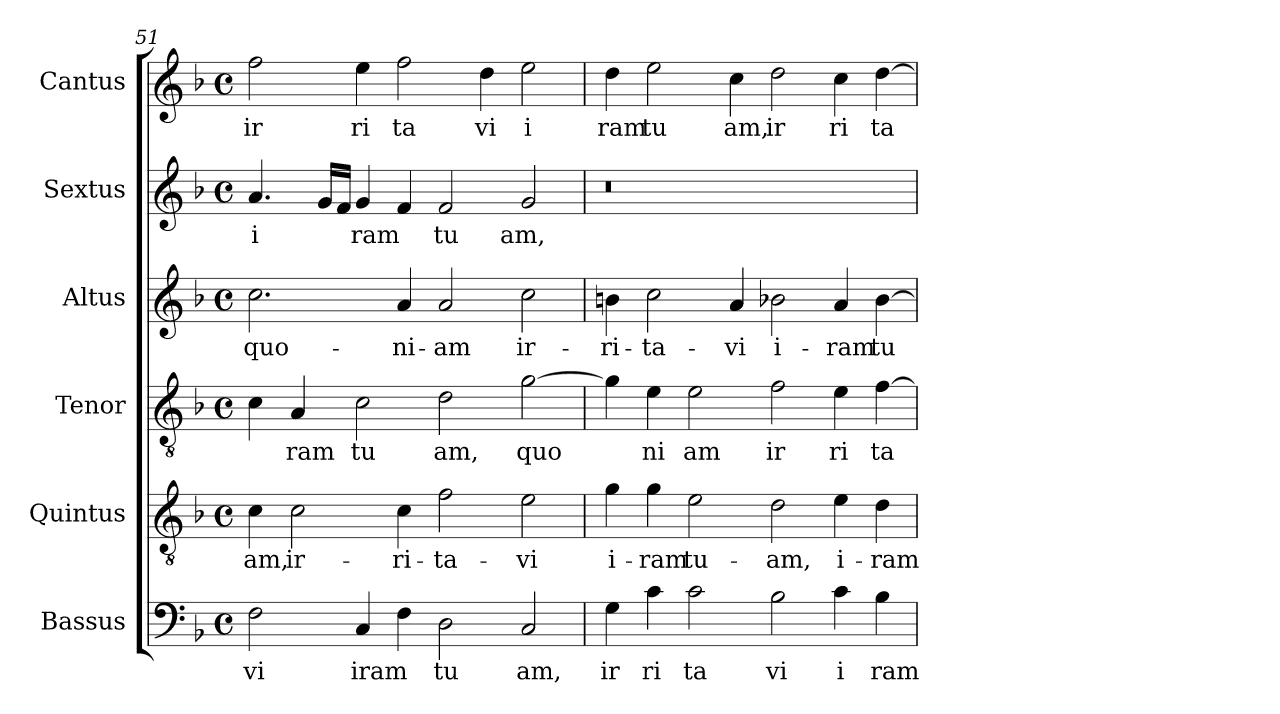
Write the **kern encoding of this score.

**kern	**text	**kern	**text	**kern	**text	**kern	**text	**kern	**text	**kern	**text
*part6	*part6	*part5	*part5	*part4	*part4	*part3	*part3	*part2	*part2	*part1	*part1
*staff6	*staff6	*staff5	*staff5	*staff4	*staff4	*staff3	*staff3	*staff2	*staff2	*staff1	*staff1
*I"Bassus	*	*I"Quintus	*	*I"Tenor	*	*I"Altus	*	*I"Sextus	*	*I"Cantus	*
*clefF4	*	*clefGv2	*	*clefGv2	*	*clefG2	*	*clefG2	*	*clefG2	*
*k[b-]	*	*k[b-]	*	*k[b-]	*	*k[b-]	*	*k[b-]	*	*k[b-]	*
*F:	*	*F:	*	*F:	*	*F:	*	*F:	*	*F:	*
*M4/4	*	*M4/4	*	*M4/4	*	*M4/4	*	*M4/4	*	*M4/4	*
*met(c)	*	*met(c)	*	*met(c)	*	*met(c)	*	*met(c)	*	*met(c)	*
=51	=51	=51	=51	=51	=51	=51	=51	=51	=51	=51	=51
!	!LO:LY:b:cj	!	!LO:LY:b:cj	!	!	!	!LO:LY:b:cj	!	!LO:LY:b:rj	!	!LO:LY:b:cj
2F\	vi	4c\	-am,	4c\	.	2.cc\	quo-	4.a/	i	2ff\	ir
!	!	!	!LO:LY:b:cj	!	!LO:LY:b:cj	!	!	!	!	!	!
.	.	2c\	ir-	4A/	ram	.	.	.	.	.	.
.	.	.	.	.	.	.	.	16g/L	.	.	.
.	.	.	.	.	.	.	.	16f/J	.	.	.
!	!LO:LY:b	!	!	!	!LO:LY:b:cj	!	!	!	!LO:LY:b	!	!LO:LY:b:cj
4C/	iram	.	.	2c\	tu	.	.	4g/	ram	4ee\	ri
!	!	!	!LO:LY:b:cj	!	!	!	!LO:LY:b:cj	!	!	!	!LO:LY:b:cj
4F\	.	4c\	-ri-	.	.	4a/	-ni-	4f/	.	2ff\	ta
!	!LO:LY:b:cj	!	!LO:LY:b:cj	!	!LO:LY:b:cj	!	!LO:LY:b:cj	!	!LO:LY:b:cj	!	!
2D\	tu	2f\	-ta-	2d\	am,	2a/	-am	2f/	tu	.	.
!	!	!	!	!	!	!	!	!	!	!	!LO:LY:b:cj
.	.	.	.	.	.	.	.	.	.	4dd\	vi
!	!LO:LY:b:cj	!	!LO:LY:b:cj	!	!LO:LY:b	!	!LO:LY:b:cj	!	!LO:LY:b:cj	!	!LO:LY:b:cj
2C/	am,	2e\	-vi	[>2g\	quo	2cc\	ir-	2g/	am,	2ee\	i
=52	=52	=52	=52	=52	=52	=52	=52	=52	=52	=52	=52
!	!LO:LY:b:cj	!	!LO:LY:b:cj	!	!	!	!LO:LY:b:cj	!	!	!	!LO:LY:b:cj
4G\	ir	4g\	i-	4g\]	.	4bn\	-ri-	0r	.	4dd\	ram
!	!LO:LY:b:cj	!	!LO:LY:b:cj	!	!LO:LY:b:cj	!	!LO:LY:b:cj	!	!	!	!LO:LY:b:cj
4c\	ri	4g\	-ram	4e\	ni	2cc\	-ta-	.	.	2ee\	tu
!	!LO:LY:b:cj	!	!LO:LY:b:cj	!	!LO:LY:b:cj	!	!	!	!	!	!
2c\	ta	2e\	tu-	2e\	am	.	.	.	.	.	.
!	!	!	!	!	!	!	!LO:LY:b:cj	!	!	!	!LO:LY:b:cj
.	.	.	.	.	.	4a/	-vi	.	.	4cc\	am,
!	!LO:LY:b:cj	!	!LO:LY:b:cj	!	!LO:LY:b:cj	!	!LO:LY:b:cj	!	!	!	!LO:LY:b:cj
2B-\	vi	2d\	-am,	2f\	ir	2b-X\	i-	.	.	2dd\	ir
!	!LO:LY:b:cj	!	!LO:LY:b:cj	!	!LO:LY:b:cj	!	!LO:LY:b:cj	!	!	!	!LO:LY:b:cj
4c\	i	4e\	i-	4e\	ri	4a/	-ram	.	.	4cc\	ri
!	!LO:LY:b:cj	!	!LO:LY:b:cj	!	!LO:LY:b:cj	!	!LO:LY:b:cj	!	!	!	!LO:LY:b:cj
4B-\	ram	4d\	-ram	[>4f\	ta	[>4b-\	tu-	.	.	[>4dd\	ta
=	=	=	=	=	=	=	=	=	=	=	=
*-	*-	*-	*-	*-	*-	*-	*-	*-	*-	*-	*-
